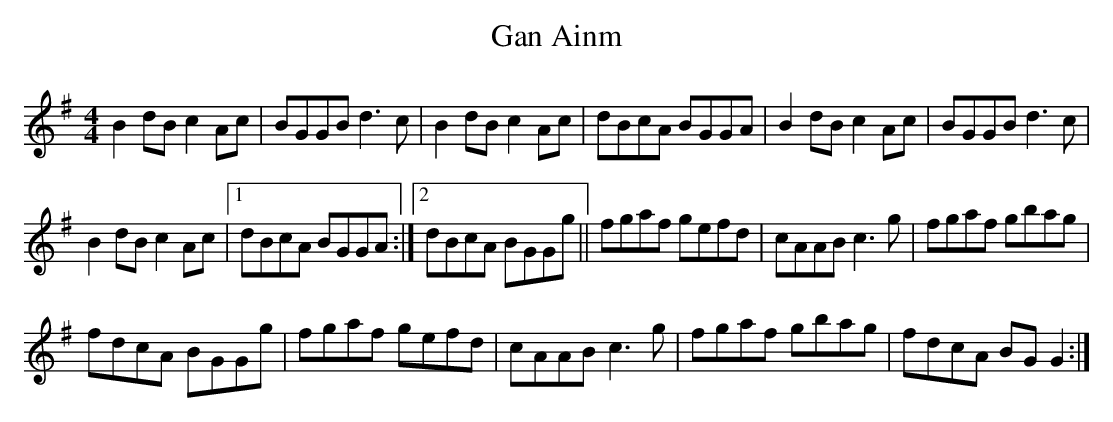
X:1
T:Gan Ainm
M:4/4
L:1/8
K:G
B2dB c2Ac | BGGB d3c | B2dB c2Ac | dBcA BGGA | B2dB c2Ac | BGGB d3c |
B2dB c2Ac |1 dBcA BGGA :|2 dBcA BGGg || fgaf gefd | cAAB c3g | fgaf gbag |
fdcA BGGg | fgaf gefd | cAAB c3g | fgaf gbag | fdcA BGG2 :|
